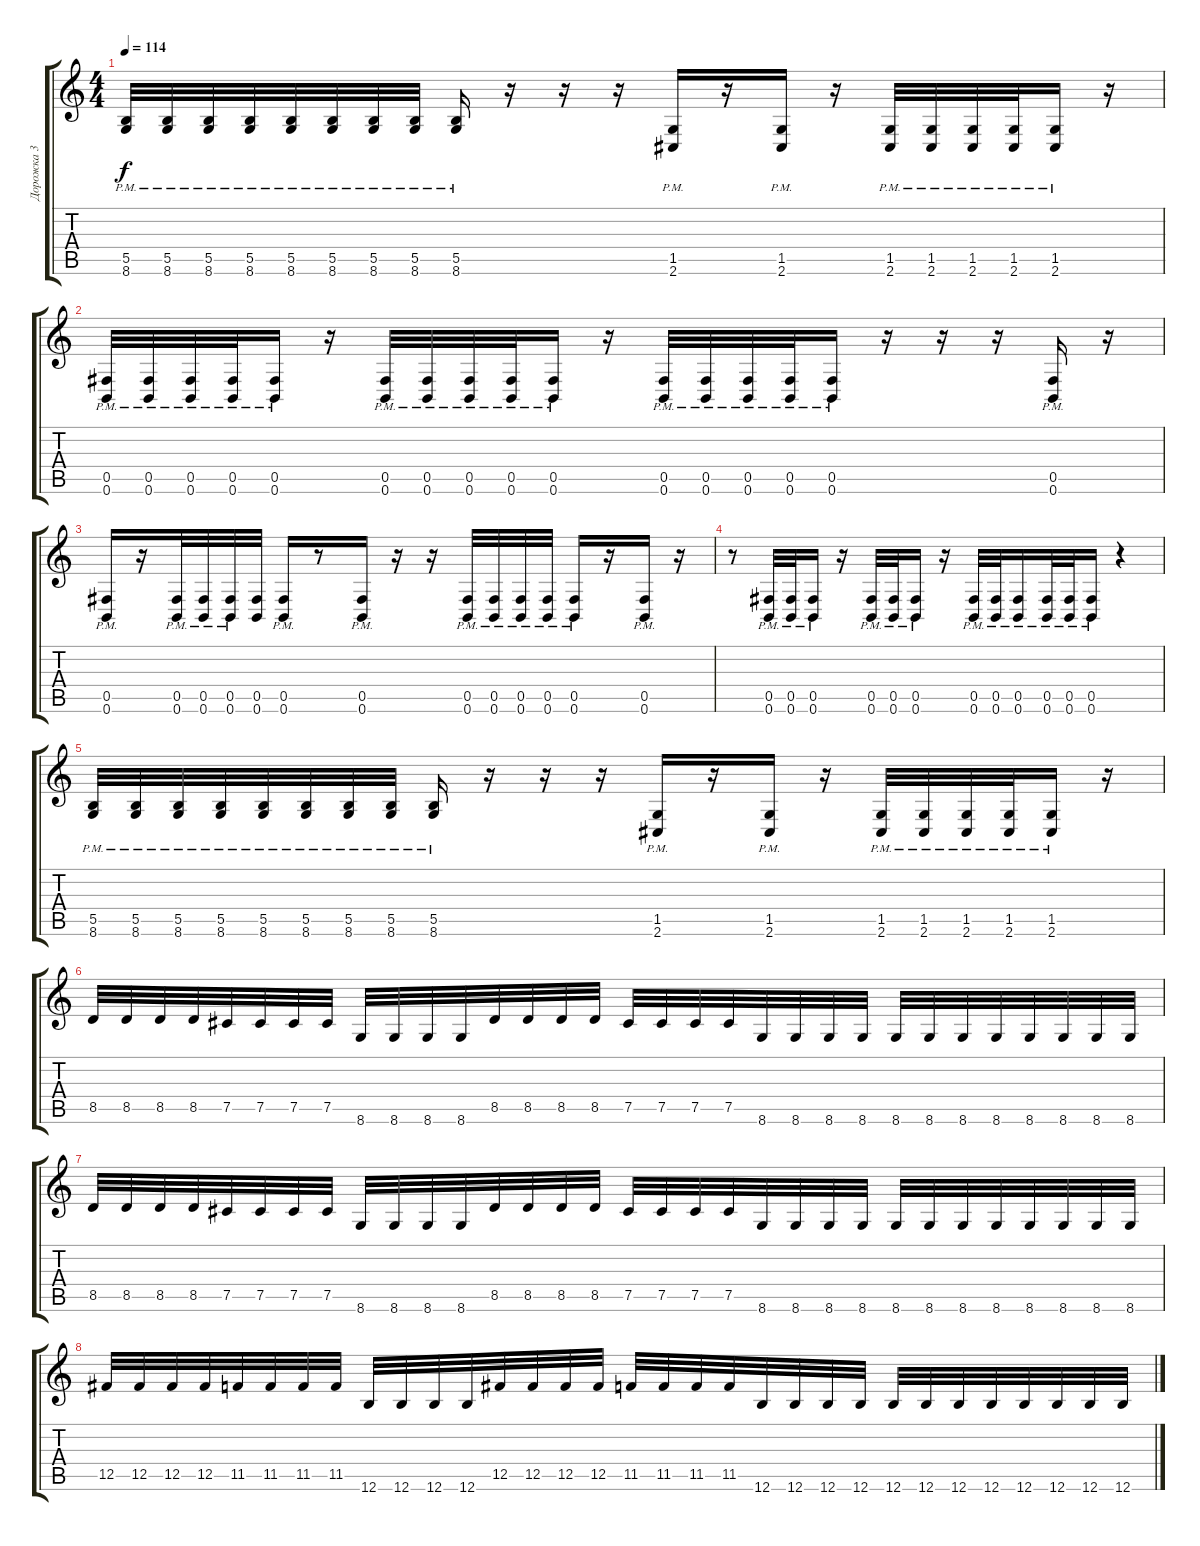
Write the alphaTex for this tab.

\track ("Дорожка 3" "Дорожка 3") {instrument distortionguitar}
\staff {score tabs}
\tuning (Db4 Ab3 E3 B2 Gb2 B1) {hide}
\ts (4 4)
\tempo 114
\clef g2
\ks c
(5.5{pm} 8.6).32{dy f} (5.5{pm} 8.6).32 (5.5{pm} 8.6).32 (5.5{pm} 8.6).32 (5.5{pm} 8.6).32 (5.5{pm} 8.6).32 (5.5{pm} 8.6).32 (5.5{pm} 8.6).32 (5.5{pm} 8.6).16 r.16 r.16 r.16 (1.5{pm} 2.6).16 r.16 (1.5{pm} 2.6).16 r.16 (1.5{pm} 2.6).32 (1.5{pm} 2.6).32 (1.5{pm} 2.6).32 (1.5{pm} 2.6).32 (1.5{pm} 2.6).16 r.16 |
(0.5{pm} 0.6).32 (0.5{pm} 0.6).32 (0.5{pm} 0.6).32 (0.5{pm} 0.6).32 (0.5{pm} 0.6).16 r.16 (0.5{pm} 0.6).32 (0.5{pm} 0.6).32 (0.5{pm} 0.6).32 (0.5{pm} 0.6).32 (0.5{pm} 0.6).16 r.16 (0.5{pm} 0.6).32 (0.5{pm} 0.6).32 (0.5{pm} 0.6).32 (0.5{pm} 0.6).32 (0.5{pm} 0.6).16 r.16 r.16 r.16 (0.5{pm} 0.6).16 r.16 |
(0.5{pm} 0.6).16 r.16 (0.5{pm} 0.6).32 (0.5{pm} 0.6).32 (0.5{pm} 0.6).32 (0.5 0.6).32 (0.5{pm} 0.6).16 r.8 (0.5{pm} 0.6).16 r.16 r.16 (0.5{pm} 0.6).32 (0.5{pm} 0.6).32 (0.5{pm} 0.6).32 (0.5{pm} 0.6).32 (0.5{pm} 0.6).16 r.16 (0.5{pm} 0.6).16 r.16 |
r.8 (0.5{pm} 0.6).32 (0.5{pm} 0.6).32 (0.5{pm} 0.6).16 r.16 (0.5{pm} 0.6).32 (0.5{pm} 0.6).32 (0.5{pm} 0.6).16 r.16 (0.5{pm} 0.6).32 (0.5{pm} 0.6).32 (0.5{pm} 0.6).16 (0.5{pm} 0.6).32 (0.5{pm} 0.6).32 (0.5{pm} 0.6).16 r.4 |
(5.5{pm} 8.6).32 (5.5{pm} 8.6).32 (5.5{pm} 8.6).32 (5.5{pm} 8.6).32 (5.5{pm} 8.6).32 (5.5{pm} 8.6).32 (5.5{pm} 8.6).32 (5.5{pm} 8.6).32 (5.5{pm} 8.6).16 r.16 r.16 r.16 (1.5{pm} 2.6).16 r.16 (1.5{pm} 2.6).16 r.16 (1.5{pm} 2.6).32 (1.5{pm} 2.6).32 (1.5{pm} 2.6).32 (1.5{pm} 2.6).32 (1.5{pm} 2.6).16 r.16 |
8.5.32 8.5.32 8.5.32 8.5.32 7.5.32 7.5.32 7.5.32 7.5.32 8.6.32 8.6.32 8.6.32 8.6.32 8.5.32 8.5.32 8.5.32 8.5.32 7.5.32 7.5.32 7.5.32 7.5.32 8.6.32 8.6.32 8.6.32 8.6.32 8.6.32 8.6.32 8.6.32 8.6.32 8.6.32 8.6.32 8.6.32 8.6.32 |
8.5.32 8.5.32 8.5.32 8.5.32 7.5.32 7.5.32 7.5.32 7.5.32 8.6.32 8.6.32 8.6.32 8.6.32 8.5.32 8.5.32 8.5.32 8.5.32 7.5.32 7.5.32 7.5.32 7.5.32 8.6.32 8.6.32 8.6.32 8.6.32 8.6.32 8.6.32 8.6.32 8.6.32 8.6.32 8.6.32 8.6.32 8.6.32 |
12.5.32 12.5.32 12.5.32 12.5.32 11.5.32 11.5.32 11.5.32 11.5.32 12.6.32 12.6.32 12.6.32 12.6.32 12.5.32 12.5.32 12.5.32 12.5.32 11.5.32 11.5.32 11.5.32 11.5.32 12.6.32 12.6.32 12.6.32 12.6.32 12.6.32 12.6.32 12.6.32 12.6.32 12.6.32 12.6.32 12.6.32 12.6.32
